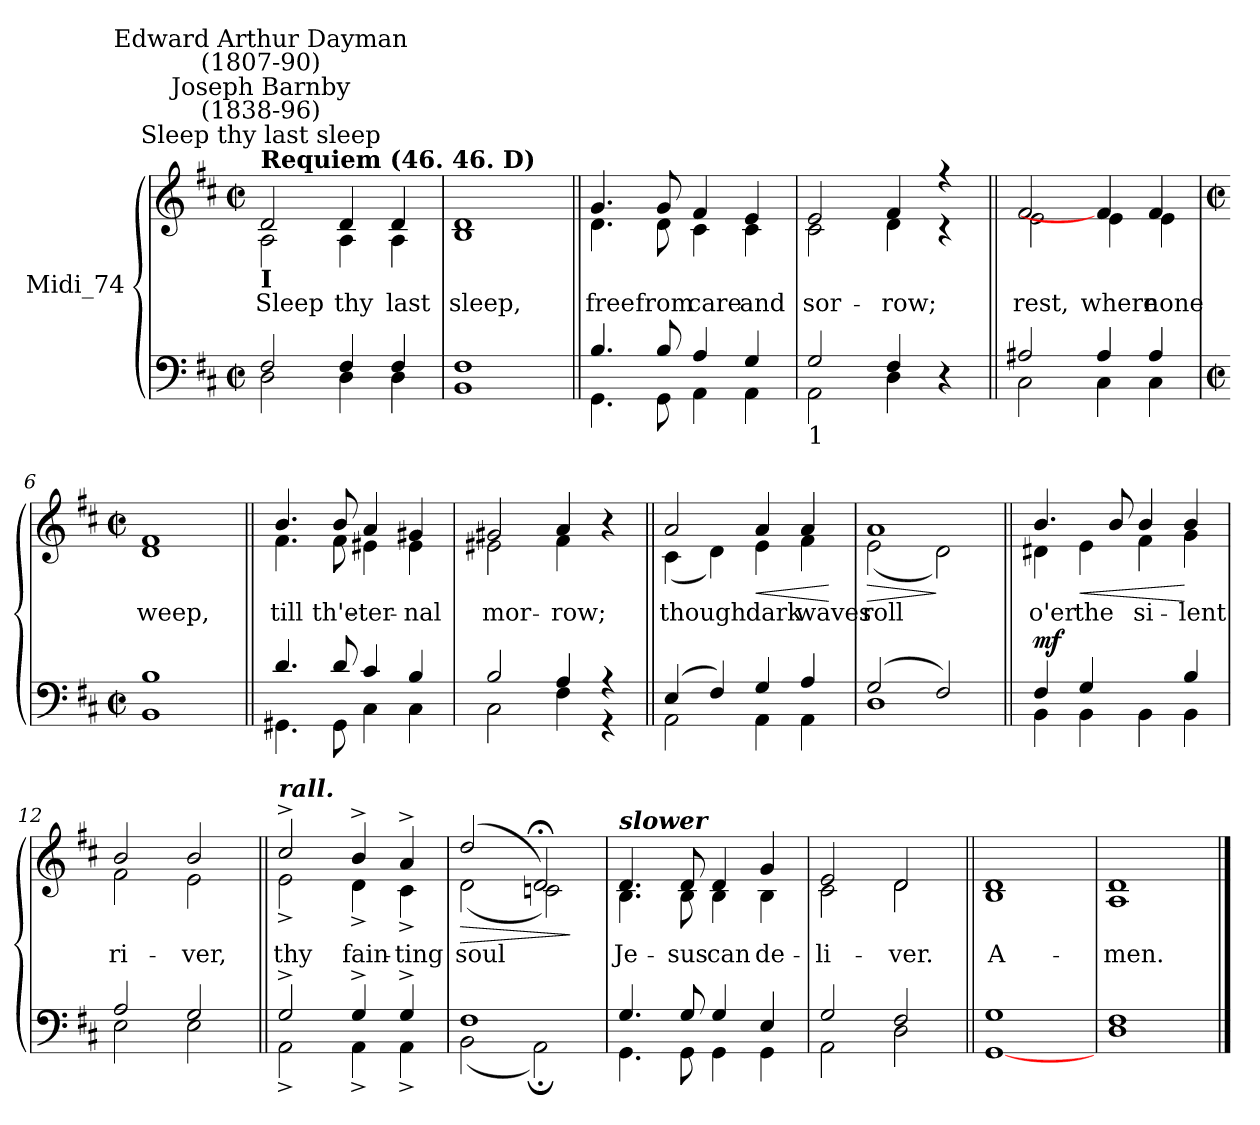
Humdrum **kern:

**kern	**dynam	**kern	**text	**dynam
*part2	*part2	*part1	*part1	*part1
*staff2	*staff2	*staff1	*staff1	*staff1
*I"Midi_74	*	*I"Midi_74	*	*
*clefF4	*	*clefG2	*	*
*k[f#c#]	*	*k[f#c#]	*	*
*D:	*	*D:	*	*
*M2/2	*	*M2/2	*	*
*met(c|)	*	*met(c|)	*	*
=1	=1	=1	=1	=1
*^	*	*^	*	*
!	!	!	!LO:TX:a:B:t=Requiem (46. 46. D)	!	!	!
!	!	!	!LO:TX:a:cj:t=Sleep thy last sleep	!	!	!
!	!	!	!LO:TX:a:cj:t=Joseph Barnby\n(1838-96)	!	!	!
!	!	!	!LO:TX:a:cj:t=Edward Arthur Dayman\n(1807-90)	!	!	!
!	!	!	!LO:TX:b:B:t=I	!	!	!
!	!	!	!	!	!LO:LY:b	!
2F#/	2D\	.	2d/	2A\	Sleep	.
!	!	!	!	!	!LO:LY:b	!
4F#/	4D\	.	4d/	4A\	thy	.
!	!	!	!	!	!LO:LY:b	!
4F#/	4D\	.	4d/	4A\	last	.
=2	=2	=2	=2	=2	=2	=2
!	!	!	!	!	!LO:LY:b	!
1F#/	1BB\	.	1d/	1B\	sleep,	.
=3||	=3||	=3||	=3||	=3||	=3||	=3||
!	!	!	!	!	!LO:LY:b	!
4.B/	4.GG\	.	4.g/	4.d\	free	.
!	!	!	!	!	!LO:LY:b	!
8B/	8GG\	.	8g/	8d\	from	.
!	!	!	!	!	!LO:LY:b	!
4A/	4AA\	.	4f#/	4c#\	care	.
!	!	!	!	!	!LO:LY:b	!
4G/	4AA\	.	4e/	4c#\	and	.
=4	=4	=4	=4	=4	=4	=4
!LO:TX:b:t=1	!	!	!	!	!	!
!	!	!	!	!	!LO:LY:b	!
2G/	2AA\	.	2e/	2c#\	sor-	.
!	!	!	!	!	!LO:LY:b	!
4F#/	4D\	.	4f#/	4d\	-row;	.
4r	4ryy	.	4r	4r	.	.
=5||	=5||	=5||	=5||	=5||	=5||	=5||
!	!	!	!	!	!LO:LY:b	!
2A#X/	2C#\	.	2f#/	2e\	rest,	.
!	!	!	!	!	!LO:LY:b	!
4A#/	4C#\	.	4f#/]	4e\	where	.
!	!	!	!	!	!LO:LY:b	!
4A#/	4C#\	.	4f#/	4e\	none	.
!!LO:LB:g=z	!!
=6	=6	=6	=6	=6	=6	=6
*M2/2	*	*	*M2/2	*	*	*
*met(c|)	*	*	*met(c|)	*	*	*
!	!	!	!	!	!LO:LY:b	!
1B/	1BB\	.	1f#/	1d\	weep,	.
=7||	=7||	=7||	=7||	=7||	=7||	=7||
!	!	!	!	!	!LO:LY:b	!
4.d/	4.GG#X\	.	4.b/	4.f#\	till	.
!	!	!	!	!	!LO:LY:b	!
8d/	8GG#\	.	8b/	8f#\	th'e-	.
!	!	!	!	!	!LO:LY:b	!
4c#/	4C#\	.	4a/	4e#X\	-ter-	.
!	!	!	!	!	!LO:LY:b	!
4B/	4C#\	.	4g#X/	4e#\	-nal	.
=8	=8	=8	=8	=8	=8	=8
!	!	!	!	!	!LO:LY:b	!
2B/	2C#\	.	2g#X/	2e#X\	mor-	.
!	!	!	!	!	!LO:LY:b	!
4A/	4F#\	.	4a/	4f#\	-row;	.
4r	4r	.	4ryy	4r	.	.
=9||	=9||	=9||	=9||	=9||	=9||	=9||
!	!	!	!	!	!LO:LY:b	!
(>4E/	2AA\	.	2a/	(<4c#\	though	.
4F#/)	.	.	.	4d\)	.	.
!	!	!	!	!	!LO:LY:b	!LO:HP:b
4G/	4AA\	.	4a/	4e\	dark	<
!	!	!	!	!	!LO:LY:b	!
4A/	4AA\	.	4a/	4f#\	waves	.
*v	*v	*	*	*	*	*
*	*	*v	*v	*	*
.	.	.	.	[
=10	=10	=10	=10	=10
*^	*	*^	*	*
!	!	!	!	!	!LO:LY:b	!LO:HP:b
(>2G/	1D\	.	1a/	(<2e\	roll	>
2F#/)	.	.	.	2d\)	.	]
!!LO:LB:g=z	!!
=11||	=11||	=11||	=11||	=11||	=11||	=11||
!	!	!LO:DY:a	!	!	!LO:LY:b	!
4F#/	4BB\	mf	4.b/	4d#X\	o'er	.
!	!	!	!	!	!LO:LY:b	!LO:HP:b
4G/	4BB\	.	.	4e\	the	<
.	.	.	8b/	.	.	.
!	!	!	!	!	!LO:LY:b	!
4ryy	4BB\	.	4b/	4f#\	si-	.
!	!	!	!	!	!LO:LY:b	!
4B/	4BB\	.	4b/	4g\	-lent	[
=12	=12	=12	=12	=12	=12	=12
!	!	!	!	!	!LO:LY:b	!
2A/	2E\	.	2b/	2f#\	ri-	.
!	!	!	!	!	!LO:LY:b	!
2G/	2E\	.	2b/	2e\	-ver,	.
=13||	=13||	=13||	=13||	=13||	=13||	=13||
!	!	!	!LO:TX:a:Bi:t=rall.	!	!	!
!	!	!	!	!	!LO:LY:b	!
2G^/	2AA^\	.	2cc#^/	2e^\	thy	.
!	!	!	!	!	!LO:LY:b	!
4G^/	4AA^\	.	4b^/	4d^\	fain-	.
!	!	!	!	!	!LO:LY:b	!
4G^/	4AA^\	.	4a^/	4c#^\	-ting	.
=14	=14	=14	=14	=14	=14	=14
!	!	!	!	!	!LO:LY:b	!LO:HP:b
1F#/	(<2BB\	.	(2dd/	(<2d\	soul	>
.	2AA;\)	.	2d;</)	2cn\)	.	.
*v	*v	*	*	*	*	*
*	*	*v	*v	*	*
.	.	.	.	]
=15	=15	=15	=15	=15
*^	*	*^	*	*
!	!	!	!LO:TX:a:Bi:t=slower	!	!	!
!	!	!	!	!	!LO:LY:b	!
4.G/	4.GG\	.	4.d/	4.B\	Je-	.
!	!	!	!	!	!LO:LY:b	!
8G/	8GG\	.	8d/	8B\	-sus	.
!	!	!	!	!	!LO:LY:b	!
4G/	4GG\	.	4d/	4B\	can	.
!	!	!	!	!	!LO:LY:b	!
4E/	4GG\	.	4g/	4B\	de-	.
=16	=16	=16	=16	=16	=16	=16
!	!	!	!	!	!LO:LY:b	!
2G/	2AA\	.	2e/	2c#\	-li-	.
!	!	!	!	!	!LO:LY:b	!
2F#/	2D\	.	2d/	2d\	-ver.	.
=17||	=17||	=17||	=17||	=17||	=17||	=17||
!	!	!	!	!	!LO:LY:b	!
1G/	[1GG\	.	1d/	1B\	A-	.
=18	=18	=18	=18	=18	=18	=18
!	!	!	!	!	!LO:LY:b	!
1F#/	1D\	.	1d/	1A\	-men.	.
*v	*v	*	*	*	*	*
*	*	*v	*v	*	*
==	==	==	==	==
*-	*-	*-	*-	*-
